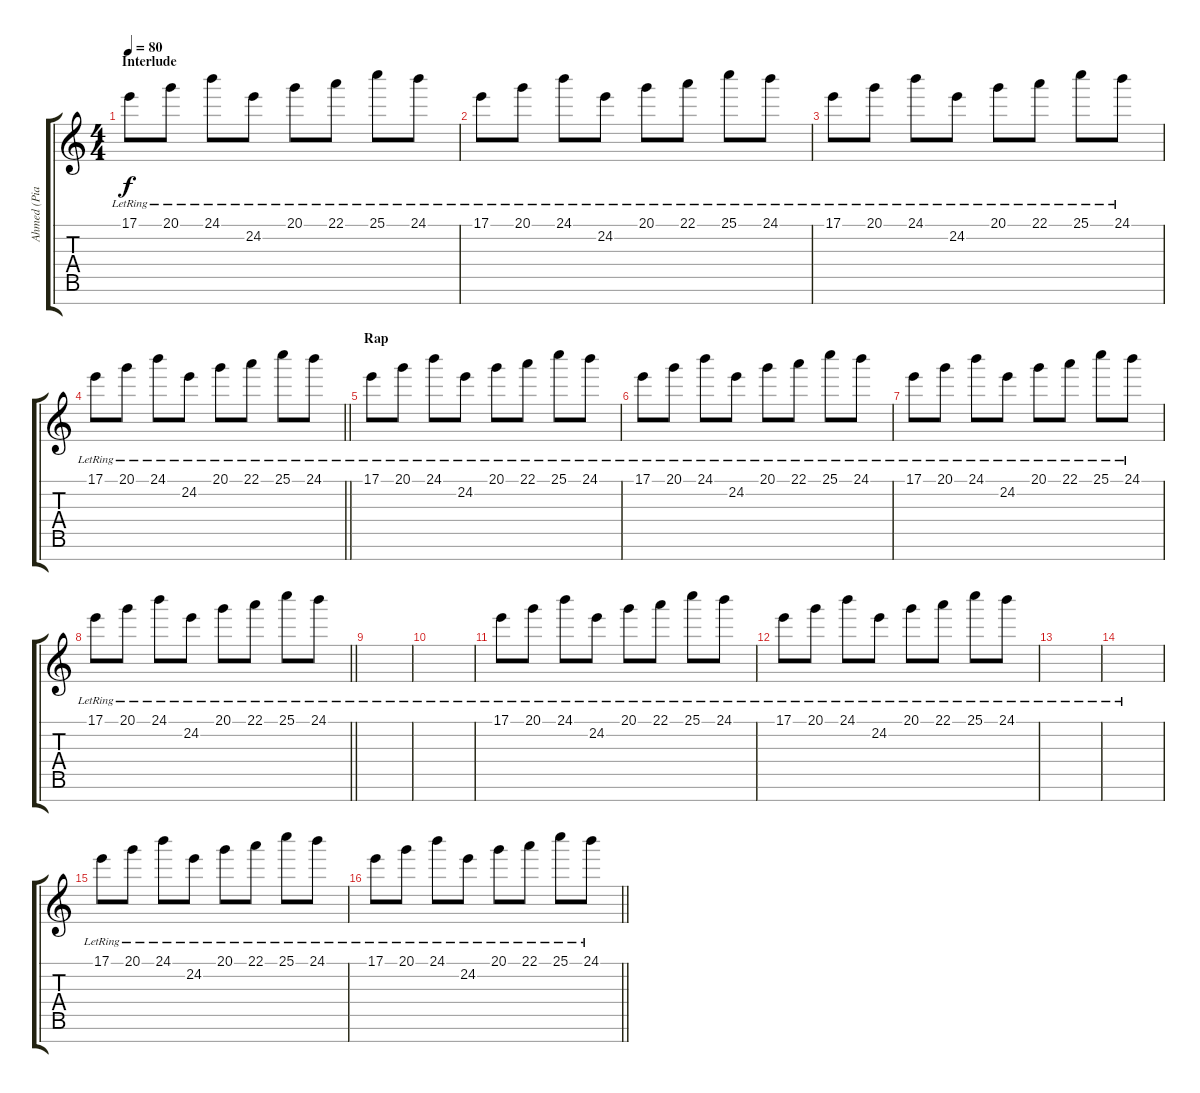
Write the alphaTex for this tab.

\track ("Ahmed (Piano Treble)" "Ahmed (Pia") {instrument acousticgrandpiano}
\staff {score tabs}
\tuning (B4 E4 B3 G3 D3 A2 E2) {hide}
\ts (4 4)
\section ("" "Interlude")
\tempo 80
\clef g2
\ks c
17.1{lr}.8{dy f} 20.1{lr}.8 24.1{lr}.8 24.2{lr}.8 20.1{lr}.8 22.1{lr}.8 25.1{lr}.8 24.1{lr}.8 |
17.1{lr}.8 20.1{lr}.8 24.1{lr}.8 24.2{lr}.8 20.1{lr}.8 22.1{lr}.8 25.1{lr}.8 24.1{lr}.8 |
17.1{lr}.8 20.1{lr}.8 24.1{lr}.8 24.2{lr}.8 20.1{lr}.8 22.1{lr}.8 25.1{lr}.8 24.1{lr}.8 |
\barLineRight lightlight
17.1{lr}.8 20.1{lr}.8 24.1{lr}.8 24.2{lr}.8 20.1{lr}.8 22.1{lr}.8 25.1{lr}.8 24.1{lr}.8 |
\section ("" "Rap")
17.1{lr}.8 20.1{lr}.8 24.1{lr}.8 24.2{lr}.8 20.1{lr}.8 22.1{lr}.8 25.1{lr}.8 24.1{lr}.8 |
17.1{lr}.8 20.1{lr}.8 24.1{lr}.8 24.2{lr}.8 20.1{lr}.8 22.1{lr}.8 25.1{lr}.8 24.1{lr}.8 |
17.1{lr}.8 20.1{lr}.8 24.1{lr}.8 24.2{lr}.8 20.1{lr}.8 22.1{lr}.8 25.1{lr}.8 24.1{lr}.8 |
\barLineRight lightlight
17.1{lr}.8 20.1{lr}.8 24.1{lr}.8 24.2{lr}.8 20.1{lr}.8 22.1{lr}.8 25.1{lr}.8 24.1{lr}.8 |
|
|
17.1{lr}.8 20.1{lr}.8 24.1{lr}.8 24.2{lr}.8 20.1{lr}.8 22.1{lr}.8 25.1{lr}.8 24.1{lr}.8 |
17.1{lr}.8 20.1{lr}.8 24.1{lr}.8 24.2{lr}.8 20.1{lr}.8 22.1{lr}.8 25.1{lr}.8 24.1{lr}.8 |
|
|
17.1{lr}.8 20.1{lr}.8 24.1{lr}.8 24.2{lr}.8 20.1{lr}.8 22.1{lr}.8 25.1{lr}.8 24.1{lr}.8 |
\barLineRight lightlight
17.1{lr}.8 20.1{lr}.8 24.1{lr}.8 24.2{lr}.8 20.1{lr}.8 22.1{lr}.8 25.1{lr}.8 24.1{lr}.8
